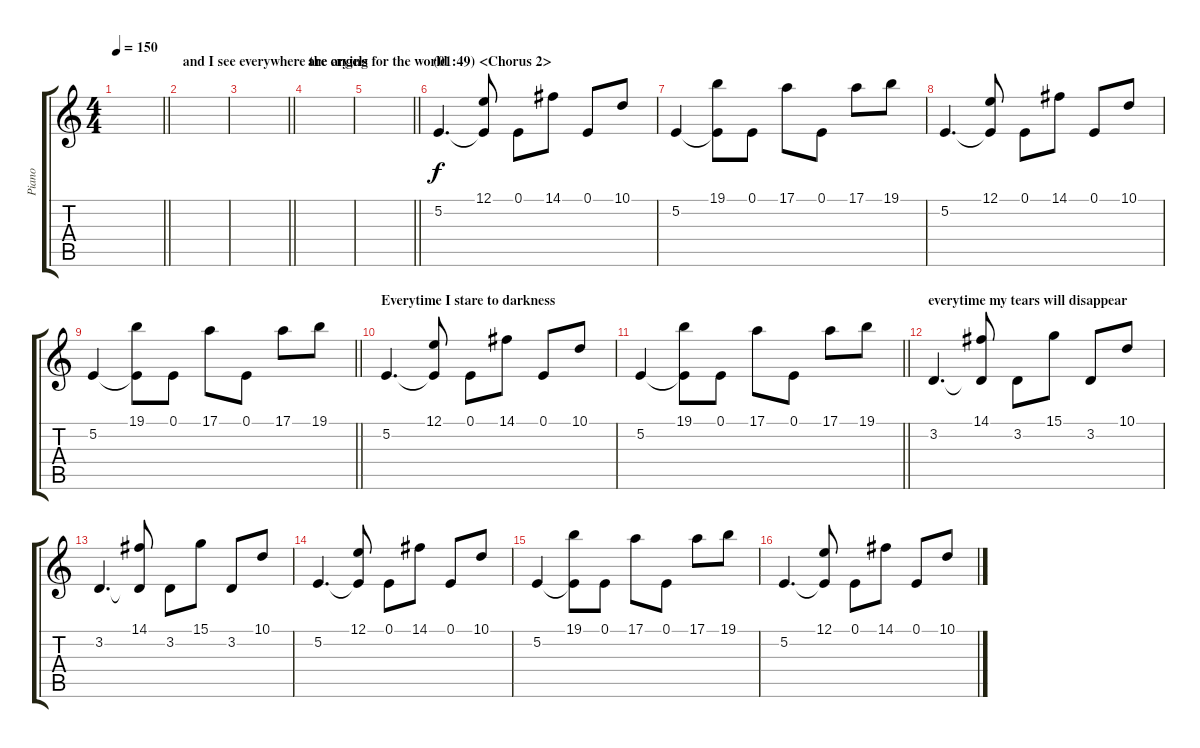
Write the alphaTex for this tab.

\track ("Piano" "Piano") {instrument acousticgrandpiano}
\staff {score tabs}
\tuning (E4 B3 G3 D3 A2 E2) {hide}
\ts (4 4)
\tempo 150
\clef g2
\barLineRight lightlight
\ks c
|
\section ("" "and I see everywhere the angels")
|
\barLineRight lightlight
|
\section ("" "are crying for the world")
|
\barLineRight lightlight
|
\section ("" "(01:49) <Chorus 2>")
5.2.4{d} (12.1 5.2{t}).8 0.1.8 14.1.8 0.1.8 10.1.8 |
5.2.4 (19.1 5.2{t}).8 0.1.8 17.1.8 0.1.8 17.1.8 19.1.8 |
5.2.4{d} (12.1 5.2{t}).8 0.1.8 14.1.8 0.1.8 10.1.8 |
\barLineRight lightlight
5.2.4 (19.1 5.2{t}).8 0.1.8 17.1.8 0.1.8 17.1.8 19.1.8 |
\section ("" "Everytime I stare to darkness")
5.2.4{d} (12.1 5.2{t}).8 0.1.8 14.1.8 0.1.8 10.1.8 |
\barLineRight lightlight
5.2.4 (19.1 5.2{t}).8 0.1.8 17.1.8 0.1.8 17.1.8 19.1.8 |
\section ("" "everytime my tears will disappear")
3.2.4{d} (14.1 3.2{t}).8 3.2.8 15.1.8 3.2.8 10.1.8 |
3.2.4{d} (14.1 3.2{t}).8 3.2.8 15.1.8 3.2.8 10.1.8 |
5.2.4{d} (12.1 5.2{t}).8 0.1.8 14.1.8 0.1.8 10.1.8 |
5.2.4 (19.1 5.2{t}).8 0.1.8 17.1.8 0.1.8 17.1.8 19.1.8 |
5.2.4{d} (12.1 5.2{t}).8 0.1.8 14.1.8 0.1.8 10.1.8
